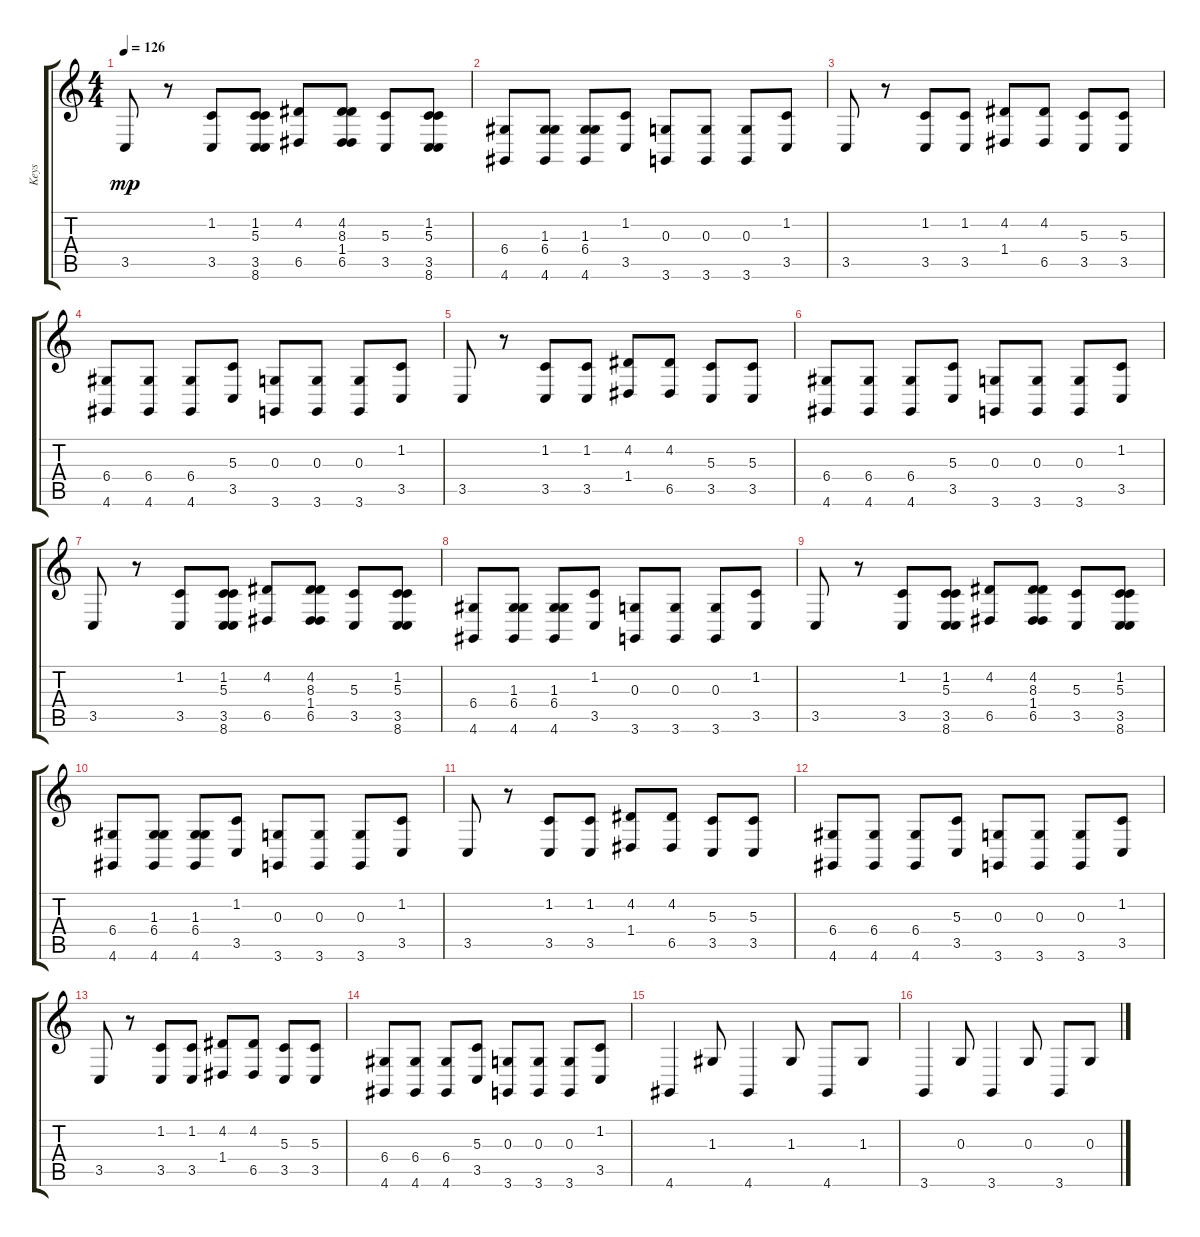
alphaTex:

\track ("Keys" "Keys") {instrument lead1square}
\staff {score tabs}
\tuning (E4 B3 G3 D3 A2 E2) {hide}
\ts (4 4)
\tempo 126
\clef g2
\ks c
3.5.8{dy mp} r.8 (1.2 3.5).8 (1.2 5.3 3.5 8.6).8 (4.2 6.5).8 (4.2 8.3 1.4 6.5).8 (5.3 3.5).8 (1.2 5.3 3.5 8.6).8 |
(6.4 4.6).8 (1.3 6.4 4.6).8 (1.3 6.4 4.6).8 (1.2 3.5).8 (0.3 3.6).8 (0.3 3.6).8 (0.3 3.6).8 (1.2 3.5).8 |
3.5.8 r.8 (1.2 3.5).8 (1.2 3.5).8 (4.2 1.4).8 (4.2 6.5).8 (5.3 3.5).8 (5.3 3.5).8 |
(6.4 4.6).8 (6.4 4.6).8 (6.4 4.6).8 (5.3 3.5).8 (0.3 3.6).8 (0.3 3.6).8 (0.3 3.6).8 (1.2 3.5).8 |
3.5.8 r.8 (1.2 3.5).8 (1.2 3.5).8 (4.2 1.4).8 (4.2 6.5).8 (5.3 3.5).8 (5.3 3.5).8 |
(6.4 4.6).8 (6.4 4.6).8 (6.4 4.6).8 (5.3 3.5).8 (0.3 3.6).8 (0.3 3.6).8 (0.3 3.6).8 (1.2 3.5).8 |
3.5.8 r.8 (1.2 3.5).8 (1.2 5.3 3.5 8.6).8 (4.2 6.5).8 (4.2 8.3 1.4 6.5).8 (5.3 3.5).8 (1.2 5.3 3.5 8.6).8 |
(6.4 4.6).8 (1.3 6.4 4.6).8 (1.3 6.4 4.6).8 (1.2 3.5).8 (0.3 3.6).8 (0.3 3.6).8 (0.3 3.6).8 (1.2 3.5).8 |
3.5.8 r.8 (1.2 3.5).8 (1.2 5.3 3.5 8.6).8 (4.2 6.5).8 (4.2 8.3 1.4 6.5).8 (5.3 3.5).8 (1.2 5.3 3.5 8.6).8 |
(6.4 4.6).8 (1.3 6.4 4.6).8 (1.3 6.4 4.6).8 (1.2 3.5).8 (0.3 3.6).8 (0.3 3.6).8 (0.3 3.6).8 (1.2 3.5).8 |
3.5.8 r.8 (1.2 3.5).8 (1.2 3.5).8 (4.2 1.4).8 (4.2 6.5).8 (5.3 3.5).8 (5.3 3.5).8 |
(6.4 4.6).8 (6.4 4.6).8 (6.4 4.6).8 (5.3 3.5).8 (0.3 3.6).8 (0.3 3.6).8 (0.3 3.6).8 (1.2 3.5).8 |
3.5.8 r.8 (1.2 3.5).8 (1.2 3.5).8 (4.2 1.4).8 (4.2 6.5).8 (5.3 3.5).8 (5.3 3.5).8 |
(6.4 4.6).8 (6.4 4.6).8 (6.4 4.6).8 (5.3 3.5).8 (0.3 3.6).8 (0.3 3.6).8 (0.3 3.6).8 (1.2 3.5).8 |
4.6.4 1.3.8 4.6.4 1.3.8 4.6.8 1.3.8 |
3.6.4 0.3.8 3.6.4 0.3.8 3.6.8 0.3.8
